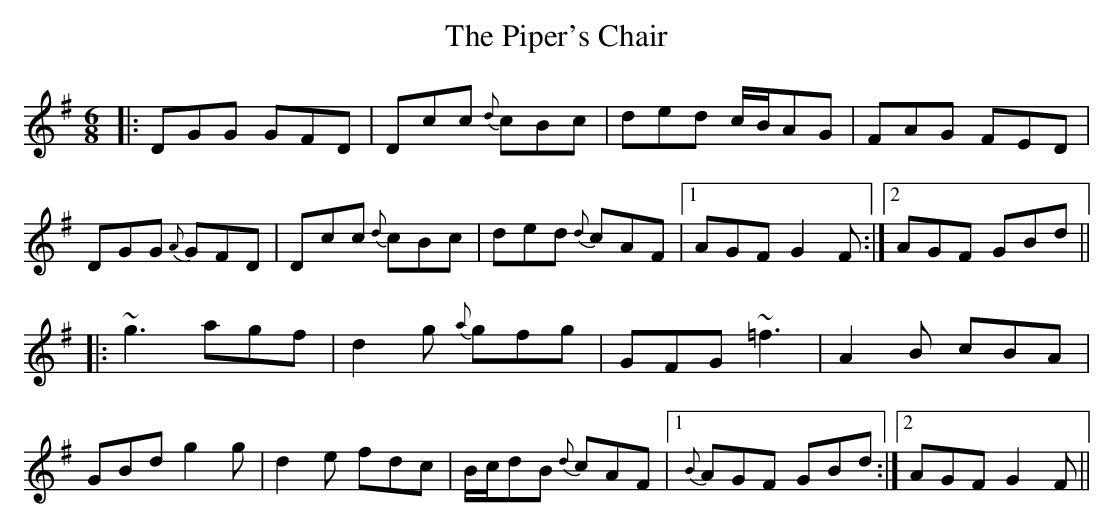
X:1
T: The Piper's Chair
M: 6/8
L: 1/8
K: Gmaj
|:DGG GFD|Dcc {d}cBc|ded c/B/AG|FAG FED|
DGG {A}GFD|Dcc {d}cBc|ded {d}cAF|1 AGF G2F:|2 AGF GBd||
|:~g3 agf|d2g {a}gfg|GFG ~=f3|A2B cBA|
GBd g2g|d2e fdc|B/c/dB {d}cAF|1 {B}AGF GBd:|2 AGF G2F||
